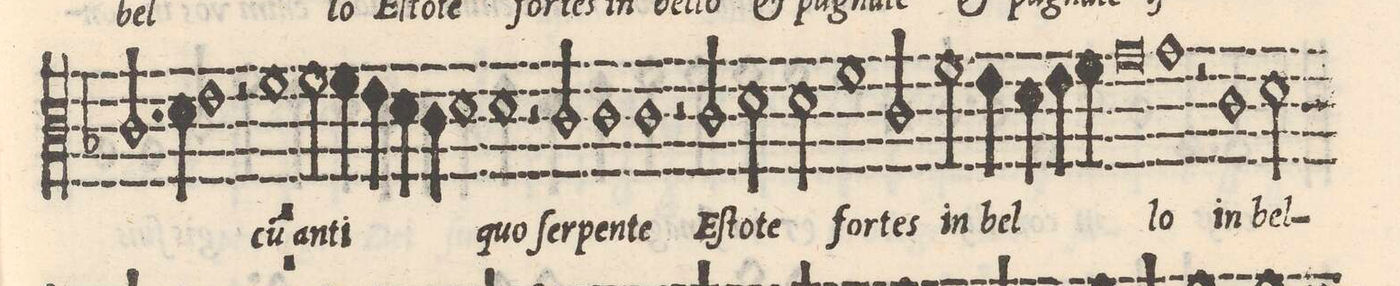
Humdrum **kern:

**kern	**text
*I"ALTVS	*
*clefC3	*
*k[b-]	*
*met(C|)	*
*M2/1	*
2.c/	-te
*	*Xij
4d\	.
=15-	=15-
1e	.
2r	.
1f\	cu(m)
=16-	=16-
2f\	an-
4f\	-ti-
4e\	.
4d\	.
4c\	.
=17-	=17-
1d	.
1d	-quo
=18-	=18-
2r	.
2c/	ſer-
1c	-pen-
=19-	=19-
1c	-te
2r	.
2c/	E-
=20-	=20-
2d\	-ſto-
2d\	-te
1f	for-
=21-	=21-
2c/	-tes
2f\	in
4e\	bel-
4d\	.
4e\	.
4f\	.
=22-	=22-
0g	.
=23-	=23-
1g	-lo
2r	.
1c\	in
=24-	=24-
2d\	bel-
*custos:c	*
*-	*-
